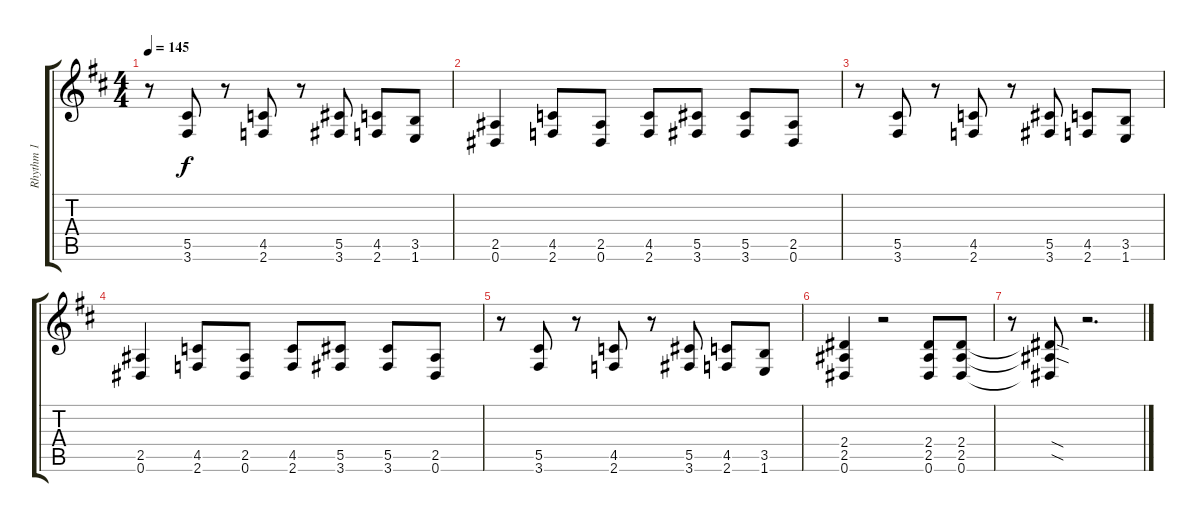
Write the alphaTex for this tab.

\track ("Rhythm 1" "Rhythm 1") {instrument distortionguitar}
\staff {score tabs}
\tuning (Eb4 Bb3 Gb3 Db3 Ab2 Eb2) {hide}
\ts (4 4)
\tempo 145
\clef g2
\ks d
r.8{dy f} (5.5 3.6).8 r.8 (4.5 2.6).8 r.8 (5.5 3.6).8 (4.5 2.6).8 (3.5 1.6).8 |
(2.5 0.6).4 (4.5 2.6).8 (2.5 0.6).8 (4.5 2.6).8 (5.5 3.6).8 (5.5 3.6).8 (2.5 0.6).8 |
r.8 (5.5 3.6).8 r.8 (4.5 2.6).8 r.8 (5.5 3.6).8 (4.5 2.6).8 (3.5 1.6).8 |
(2.5 0.6).4 (4.5 2.6).8 (2.5 0.6).8 (4.5 2.6).8 (5.5 3.6).8 (5.5 3.6).8 (2.5 0.6).8 |
r.8 (5.5 3.6).8 r.8 (4.5 2.6).8 r.8 (5.5 3.6).8 (4.5 2.6).8 (3.5 1.6).8 |
(2.4 2.5 0.6).4 r.2 (2.4 2.5 0.6).8 (2.4 2.5 0.6).8 |
r.8 (2.4{sod t} 2.5{sod t} 0.6{t}).8 r.2{d}
